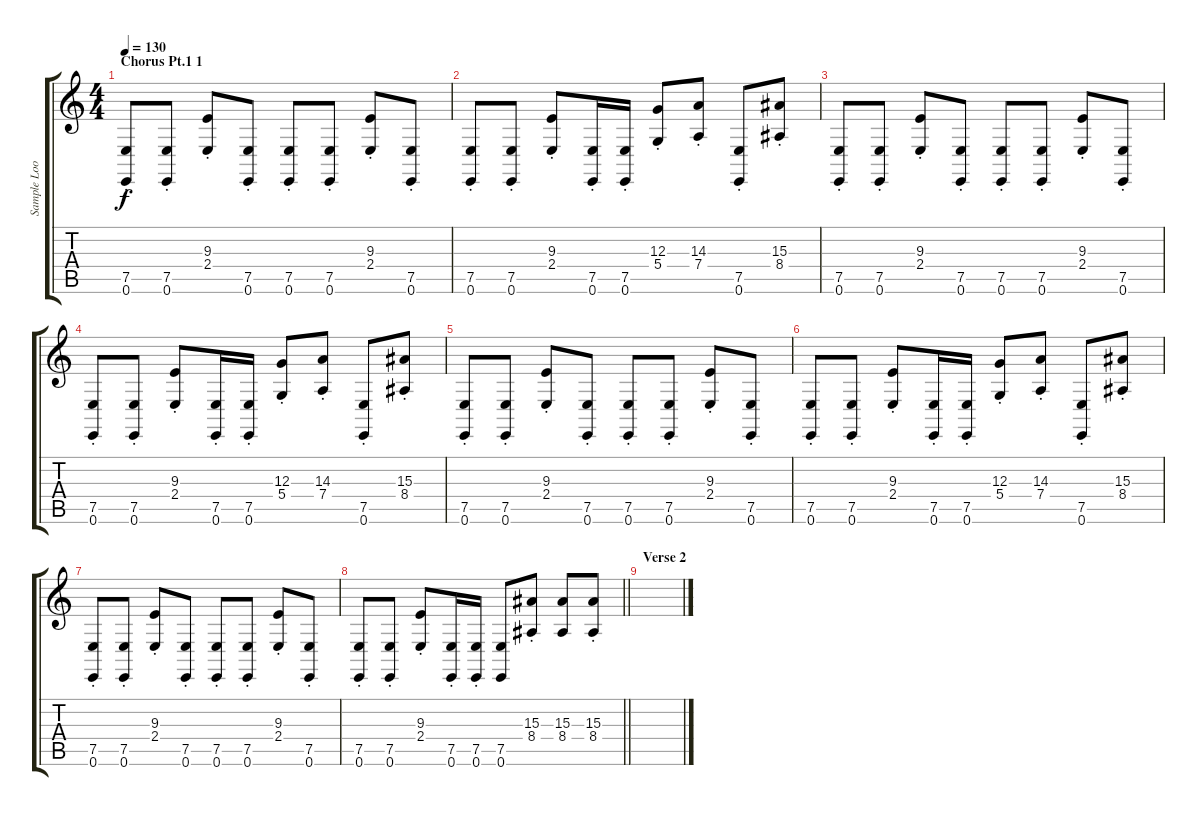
\track ("Sample Loop" "Sample Loo") {instrument shamisen}
\staff {score tabs}
\tuning (E4 B3 G3 D3 A2 E2) {hide}
\ts (4 4)
\section ("" "Chorus Pt.1 1")
\tempo 130
\clef g2
\ks c
(7.5{st} 0.6).8{dy f} (7.5{st} 0.6).8 (9.3{st} 2.4).8 (7.5{st} 0.6).8 (7.5{st} 0.6).8 (7.5{st} 0.6).8 (9.3{st} 2.4).8 (7.5{st} 0.6).8 |
(7.5{st} 0.6).8 (7.5{st} 0.6).8 (9.3{st} 2.4).8 (7.5{st} 0.6).16 (7.5{st} 0.6).16 (12.3{st} 5.4).8 (14.3{st} 7.4).8 (7.5{st} 0.6).8 (15.3{st} 8.4).8 |
(7.5{st} 0.6).8 (7.5{st} 0.6).8 (9.3{st} 2.4).8 (7.5{st} 0.6).8 (7.5{st} 0.6).8 (7.5{st} 0.6).8 (9.3{st} 2.4).8 (7.5{st} 0.6).8 |
(7.5{st} 0.6).8 (7.5{st} 0.6).8 (9.3{st} 2.4).8 (7.5{st} 0.6).16 (7.5{st} 0.6).16 (12.3{st} 5.4).8 (14.3{st} 7.4).8 (7.5{st} 0.6).8 (15.3{st} 8.4).8 |
(7.5{st} 0.6).8 (7.5{st} 0.6).8 (9.3{st} 2.4).8 (7.5{st} 0.6).8 (7.5{st} 0.6).8 (7.5{st} 0.6).8 (9.3{st} 2.4).8 (7.5{st} 0.6).8 |
(7.5{st} 0.6).8 (7.5{st} 0.6).8 (9.3{st} 2.4).8 (7.5{st} 0.6).16 (7.5{st} 0.6).16 (12.3{st} 5.4).8 (14.3{st} 7.4).8 (7.5{st} 0.6).8 (15.3{st} 8.4).8 |
(7.5{st} 0.6).8 (7.5{st} 0.6).8 (9.3{st} 2.4).8 (7.5{st} 0.6).8 (7.5{st} 0.6).8 (7.5{st} 0.6).8 (9.3{st} 2.4).8 (7.5{st} 0.6).8 |
\barLineRight lightlight
(7.5{st} 0.6).8 (7.5{st} 0.6).8 (9.3{st} 2.4).8 (7.5{st} 0.6).16 (7.5{st} 0.6).16 (7.5 0.6).8 (15.3{st} 8.4).8 (15.3 8.4).8 (15.3{st} 8.4).8 |
\section ("" "Verse 2")
